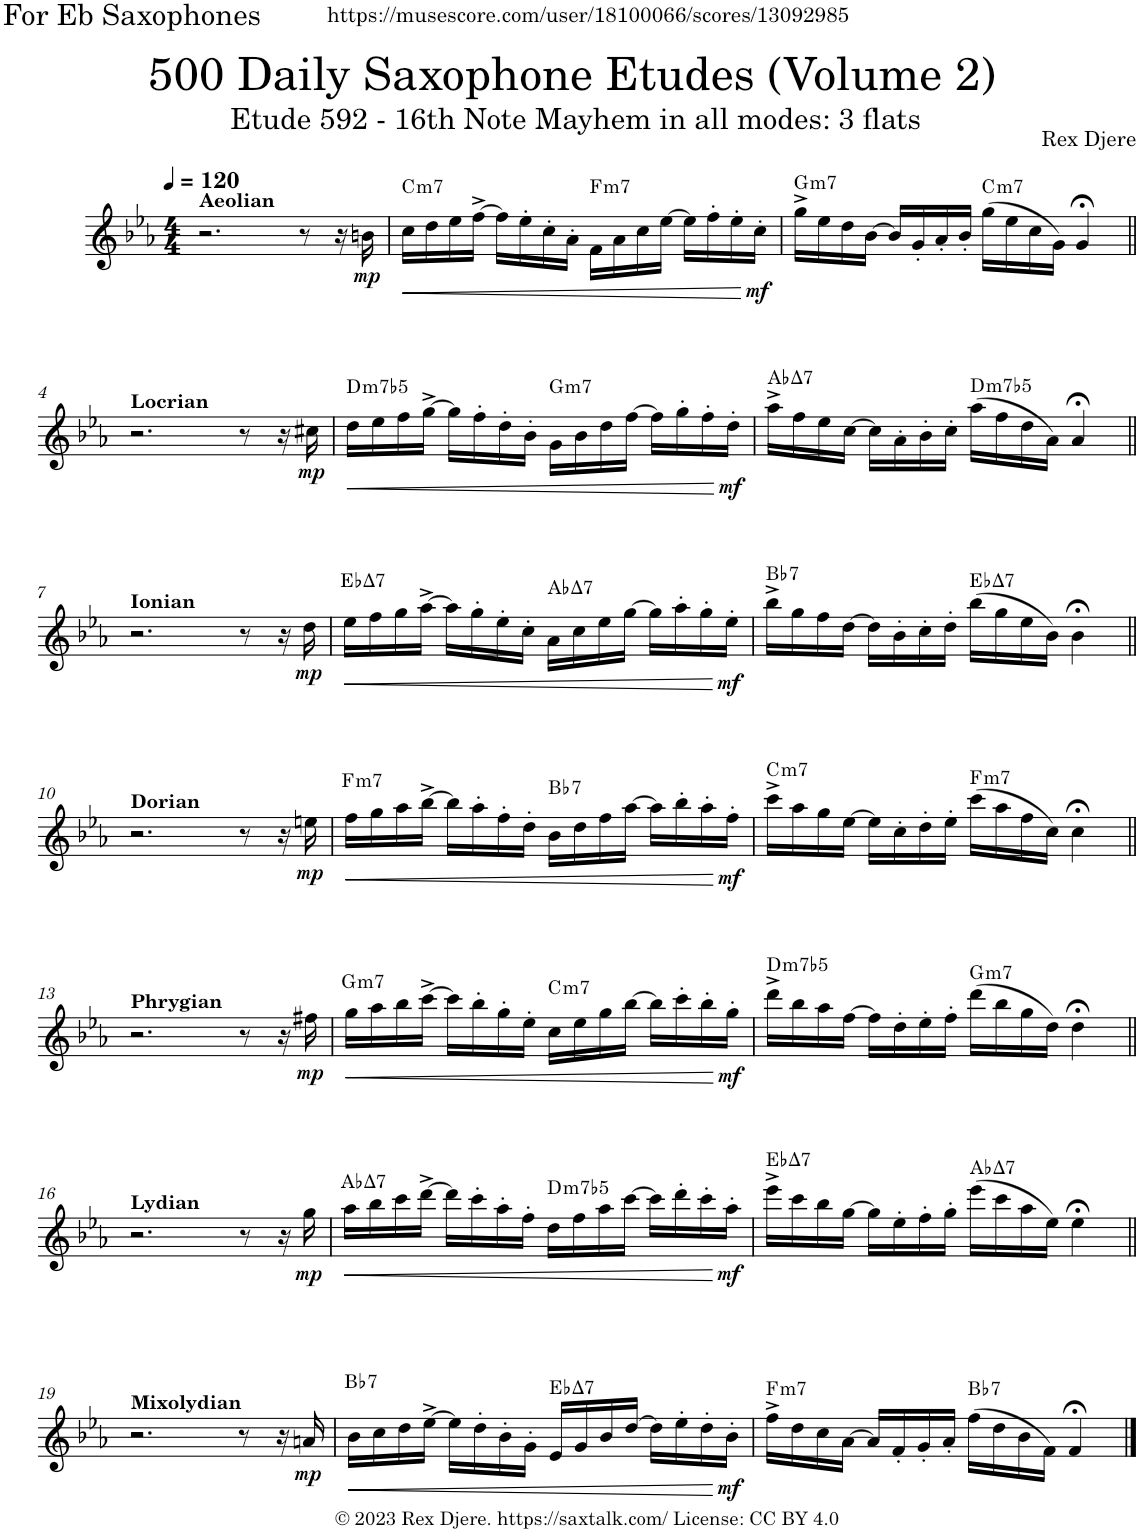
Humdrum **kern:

**kern	**dynam	**harte
*part1	*part1	*part1
*staff1	*staff1	*
*I"Alto Saxophone	*	*
*I'A. Sax.	*	*
*clefG2	*	*
*Trd5c9	*	*
*k[b-e-a-]	*	*
*M4/4	*	*
*MM120	*	*
=1	=1	=1
!LO:TX:a:B:t=Aeolian	!	!
2.r	.	.
8r	.	.
16r	.	.
!	!LO:DY:b	!
16bn\	mp	.
=2	=2	=2
!	!LO:HP:b	!LO:H:kt=m7
16cc\LL	<	C:min7
16dd\	.	.
16ee-\	.	.
[16ff^\JJ	.	.
16ff\LL]	.	.
16ee-'\	.	.
16cc'\	.	.
16a-'\JJ	.	.
!	!	!LO:H:kt=m7
16f\LL	.	F:min7
16a-\	.	.
16cc\	.	.
[16ee-\JJ	.	.
16ee-\LL]	.	.
16ff'\	.	.
16ee-'\	.	.
!	!LO:DY:n=1:b	!
16cc'\JJ	[ mf	.
=3	=3	=3
!	!	!LO:H:kt=m7
16gg^\LL	.	G:min7
16ee-\	.	.
16dd\	.	.
[16b-\JJ	.	.
16b-/LL]	.	.
16g'/	.	.
16a-'/	.	.
16b-'/JJ	.	.
!	!	!LO:H:kt=m7
(16gg\LL	.	C:min7
16ee-\	.	.
16cc\	.	.
16g\JJ)	.	.
4g;</	.	.
!!LO:LB:g=z
=4||	=4||	=4||
!LO:TX:a:B:t=Locrian	!	!
2.r	.	.
8r	.	.
16r	.	.
!	!LO:DY:b	!
16cc#X\	mp	.
=5	=5	=5
!	!LO:HP:b	!LO:H:kt=m7b5
16dd\LL	<	D:hdim7
16ee-\	.	.
16ff\	.	.
[16gg^\JJ	.	.
16gg\LL]	.	.
16ff'\	.	.
16dd'\	.	.
16b-'\JJ	.	.
!	!	!LO:H:kt=m7
16g\LL	.	G:min7
16b-\	.	.
16dd\	.	.
[16ff\JJ	.	.
16ff\LL]	.	.
16gg'\	.	.
16ff'\	.	.
!	!LO:DY:n=1:b	!
16dd'\JJ	[ mf	.
=6	=6	=6
!	!	!LO:H:kt=7
16aa-^\LL	.	Ab:maj7
16ff\	.	.
16ee-\	.	.
[16cc\JJ	.	.
16cc\LL]	.	.
16a-'\	.	.
16b-'\	.	.
16cc'\JJ	.	.
!	!	!LO:H:kt=m7b5
(16aa-\LL	.	D:hdim7
16ff\	.	.
16dd\	.	.
16a-\JJ)	.	.
4a-;</	.	.
!!LO:LB:g=z
=7||	=7||	=7||
!LO:TX:a:B:t=Ionian	!	!
2.r	.	.
8r	.	.
16r	.	.
!	!LO:DY:b	!
16dd\	mp	.
=8	=8	=8
!	!LO:HP:b	!LO:H:kt=7
16ee-\LL	<	Eb:maj7
16ff\	.	.
16gg\	.	.
[16aa-^\JJ	.	.
16aa-\LL]	.	.
16gg'\	.	.
16ee-'\	.	.
16cc'\JJ	.	.
!	!	!LO:H:kt=7
16a-\LL	.	Ab:maj7
16cc\	.	.
16ee-\	.	.
[16gg\JJ	.	.
16gg\LL]	.	.
16aa-'\	.	.
16gg'\	.	.
!	!LO:DY:n=1:b	!
16ee-'\JJ	[ mf	.
=9	=9	=9
!	!	!LO:H:kt=7
16bb-^\LL	.	Bb:7
16gg\	.	.
16ff\	.	.
[16dd\JJ	.	.
16dd\LL]	.	.
16b-'\	.	.
16cc'\	.	.
16dd'\JJ	.	.
!	!	!LO:H:kt=7
(16bb-\LL	.	Eb:maj7
16gg\	.	.
16ee-\	.	.
16b-\JJ)	.	.
4b-;<\	.	.
!!LO:LB:g=z
=10||	=10||	=10||
!LO:TX:a:B:t=Dorian	!	!
2.r	.	.
8r	.	.
16r	.	.
!	!LO:DY:b	!
16een\	mp	.
=11	=11	=11
!	!LO:HP:b	!LO:H:kt=m7
16ff\LL	<	F:min7
16gg\	.	.
16aa-\	.	.
[16bb-^\JJ	.	.
16bb-\LL]	.	.
16aa-'\	.	.
16ff'\	.	.
16dd'\JJ	.	.
!	!	!LO:H:kt=7
16b-\LL	.	Bb:7
16dd\	.	.
16ff\	.	.
[16aa-\JJ	.	.
16aa-\LL]	.	.
16bb-'\	.	.
16aa-'\	.	.
!	!LO:DY:n=1:b	!
16ff'\JJ	[ mf	.
=12	=12	=12
!	!	!LO:H:kt=m7
16ccc^\LL	.	C:min7
16aa-\	.	.
16gg\	.	.
[16ee-\JJ	.	.
16ee-\LL]	.	.
16cc'\	.	.
16dd'\	.	.
16ee-'\JJ	.	.
!	!	!LO:H:kt=m7
(16ccc\LL	.	F:min7
16aa-\	.	.
16ff\	.	.
16cc\JJ)	.	.
4cc;<\	.	.
!!LO:LB:g=z
=13||	=13||	=13||
!LO:TX:a:B:t=Phrygian	!	!
2.r	.	.
8r	.	.
16r	.	.
!	!LO:DY:b	!
16ff#X\	mp	.
=14	=14	=14
!	!LO:HP:b	!LO:H:kt=m7
16gg\LL	<	G:min7
16aa-\	.	.
16bb-\	.	.
[16ccc^\JJ	.	.
16ccc\LL]	.	.
16bb-'\	.	.
16gg'\	.	.
16ee-'\JJ	.	.
!	!	!LO:H:kt=m7
16cc\LL	.	C:min7
16ee-\	.	.
16gg\	.	.
[16bb-\JJ	.	.
16bb-\LL]	.	.
16ccc'\	.	.
16bb-'\	.	.
!	!LO:DY:n=1:b	!
16gg'\JJ	[ mf	.
=15	=15	=15
!	!	!LO:H:kt=m7b5
16ddd^\LL	.	D:hdim7
16bb-\	.	.
16aa-\	.	.
[16ff\JJ	.	.
16ff\LL]	.	.
16dd'\	.	.
16ee-'\	.	.
16ff'\JJ	.	.
!	!	!LO:H:kt=m7
(16ddd\LL	.	G:min7
16bb-\	.	.
16gg\	.	.
16dd\JJ)	.	.
4dd;<\	.	.
!!LO:LB:g=z
=16||	=16||	=16||
!LO:TX:a:B:t=Lydian	!	!
2.r	.	.
8r	.	.
16r	.	.
!	!LO:DY:b	!
16gg\	mp	.
=17	=17	=17
!	!LO:HP:b	!LO:H:kt=7
16aa-\LL	<	Ab:maj7
16bb-\	.	.
16ccc\	.	.
[16ddd^\JJ	.	.
16ddd\LL]	.	.
16ccc'\	.	.
16aa-'\	.	.
16ff'\JJ	.	.
!	!	!LO:H:kt=m7b5
16dd\LL	.	D:hdim7
16ff\	.	.
16aa-\	.	.
[16ccc\JJ	.	.
16ccc\LL]	.	.
16ddd'\	.	.
16ccc'\	.	.
!	!LO:DY:n=1:b	!
16aa-'\JJ	[ mf	.
=18	=18	=18
!	!	!LO:H:kt=7
16eee-^\LL	.	Eb:maj7
16ccc\	.	.
16bb-\	.	.
[16gg\JJ	.	.
16gg\LL]	.	.
16ee-'\	.	.
16ff'\	.	.
16gg'\JJ	.	.
!	!	!LO:H:kt=7
(16eee-\LL	.	Ab:maj7
16ccc\	.	.
16aa-\	.	.
16ee-\JJ)	.	.
4ee-;<\	.	.
!!LO:LB:g=z
=19||	=19||	=19||
!LO:TX:a:B:t=Mixolydian	!	!
2.r	.	.
8r	.	.
16r	.	.
!	!LO:DY:b	!
16an/	mp	.
=20	=20	=20
!	!LO:HP:b	!LO:H:kt=7
16b-\LL	<	Bb:7
16cc\	.	.
16dd\	.	.
[16ee-^\JJ	.	.
16ee-\LL]	.	.
16dd'\	.	.
16b-'\	.	.
16g'\JJ	.	.
!	!	!LO:H:kt=7
16e-/LL	.	Eb:maj7
16g/	.	.
16b-/	.	.
[16dd/JJ	.	.
16dd\LL]	.	.
16ee-'\	.	.
16dd'\	.	.
!	!LO:DY:n=1:b	!
16b-'\JJ	[ mf	.
=21	=21	=21
!	!	!LO:H:kt=m7
16ff^\LL	.	F:min7
16dd\	.	.
16cc\	.	.
[16a-\JJ	.	.
16a-/LL]	.	.
16f'/	.	.
16g'/	.	.
16a-'/JJ	.	.
!	!	!LO:H:kt=7
(16ff\LL	.	Bb:7
16dd\	.	.
16b-\	.	.
16f\JJ)	.	.
4f;</	.	.
==	==	==
*-	*-	*-
